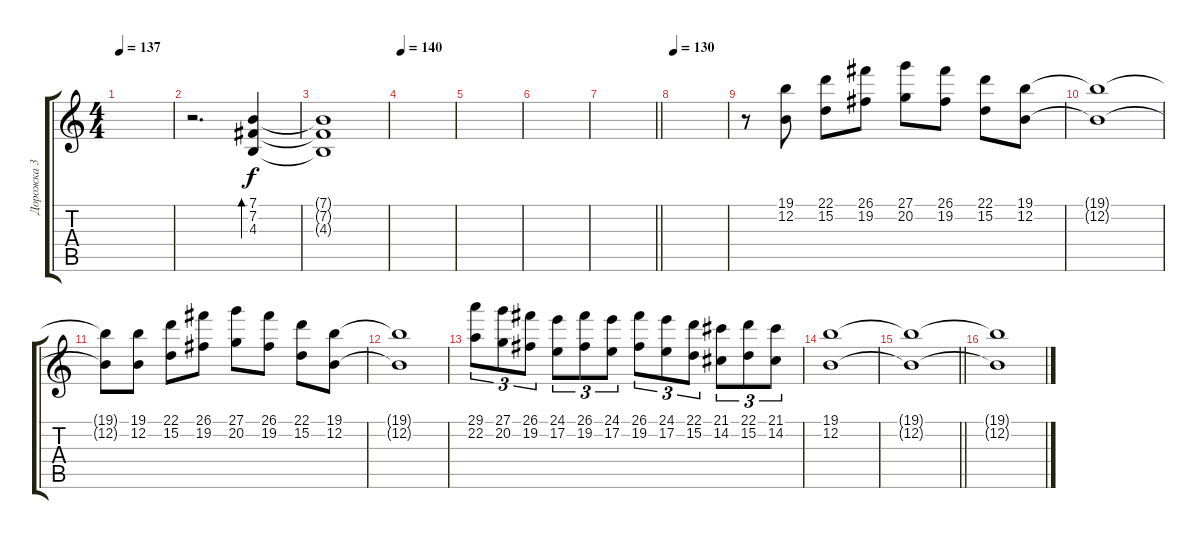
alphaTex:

\track ("Дорожка 3" "Дорожка 3") {instrument lead1square}
\staff {score tabs}
\tuning (E4 B3 G3 D3 A2 E2) {hide}
\ts (4 4)
\tempo 137
\clef g2
\ks c
|
r.2{d} (7.1 7.2 4.3).4{bd 240} |
(7.1{t} 7.2{t} 4.3{t}).1 |
\tempo 140
|
|
|
\barLineRight lightlight
|
\tempo 130
|
r.8 (19.1 12.2).8 (22.1 15.2).8 (26.1 19.2).8 (27.1 20.2).8 (26.1 19.2).8 (22.1 15.2).8 (19.1 12.2).8 |
(19.1{t} 12.2{t}).1 |
(19.1{t} 12.2{t}).8 (19.1 12.2).8 (22.1 15.2).8 (26.1 19.2).8 (27.1 20.2).8 (26.1 19.2).8 (22.1 15.2).8 (19.1 12.2).8 |
(19.1{t} 12.2{t}).1 |
(29.1 22.2).8{tu (3 2)} (27.1 20.2).8{tu (3 2)} (26.1 19.2).8{tu (3 2)} (24.1 17.2).8{tu (3 2)} (26.1 19.2).8{tu (3 2)} (24.1 17.2).8{tu (3 2)} (26.1 19.2).8{tu (3 2)} (24.1 17.2).8{tu (3 2)} (22.1 15.2).8{tu (3 2)} (21.1 14.2).8{tu (3 2)} (22.1 15.2).8{tu (3 2)} (21.1 14.2).8{tu (3 2)} |
(19.1 12.2).1 |
\barLineRight lightlight
(19.1{t} 12.2{t}).1 |
(19.1{t} 12.2{t}).1
